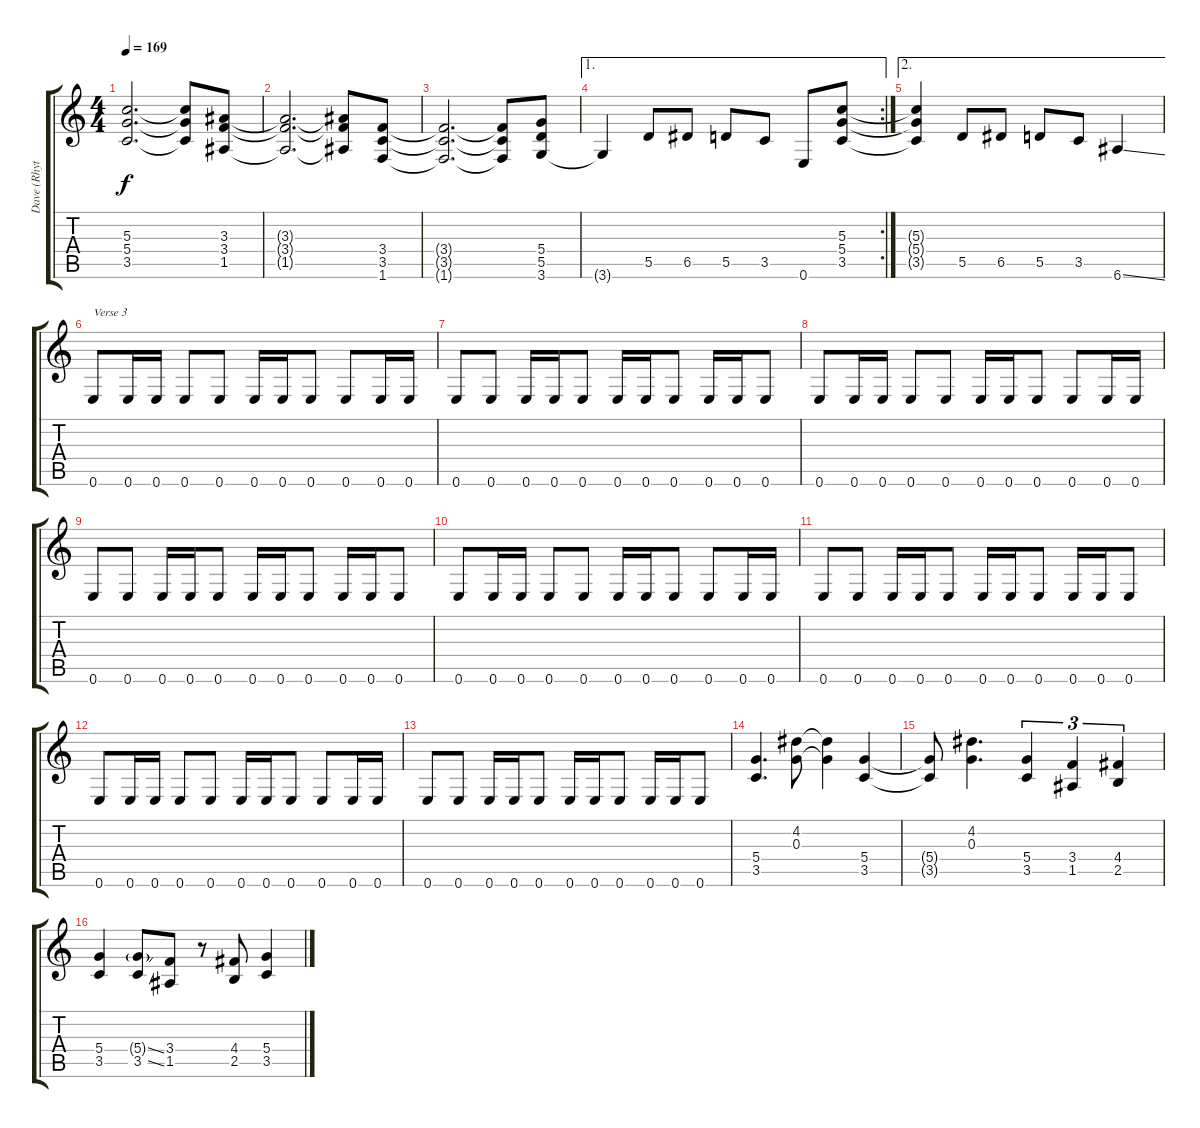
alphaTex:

\track ("Dave (Rhythm)" "Dave (Rhyt") {instrument distortionguitar}
\staff {score tabs}
\tuning (E4 B3 G3 D3 A2 E2) {hide}
\ts (4 4)
\tempo 169
\clef g2
\ks c
(5.3{t} 5.4{t} 3.5{t}).2{d dy f} (5.3{t} 5.4{t} 3.5{t}).8 (3.3 3.4 1.5).8 |
(3.3{t} 3.4{t} 1.5{t}).2{d} (3.3{t} 3.4{t} 1.5{t}).8 (3.4 3.5 1.6).8 |
(3.4{t} 3.5{t} 1.6{t}).2{d} (3.4{t} 3.5{t} 1.6{t}).8 (5.4 5.5 3.6).8 |
\ae 1
\rc 2
3.6{t}.4 5.5.8 6.5.8 5.5.8 3.5.8 0.6.8 (5.3 5.4 3.5).8 |
\ae 2
(5.3{t} 5.4{t} 3.5{t}).4 5.5.8 6.5.8 5.5.8 3.5.8 6.6{ss}.4 |
0.6.8{txt "Verse 3"} 0.6.16 0.6.16 0.6.8 0.6.8 0.6.16 0.6.16 0.6.8 0.6.8 0.6.16 0.6.16 |
0.6.8 0.6.8 0.6.16 0.6.16 0.6.8 0.6.16 0.6.16 0.6.8 0.6.16 0.6.16 0.6.8 |
0.6.8 0.6.16 0.6.16 0.6.8 0.6.8 0.6.16 0.6.16 0.6.8 0.6.8 0.6.16 0.6.16 |
0.6.8 0.6.8 0.6.16 0.6.16 0.6.8 0.6.16 0.6.16 0.6.8 0.6.16 0.6.16 0.6.8 |
0.6.8 0.6.16 0.6.16 0.6.8 0.6.8 0.6.16 0.6.16 0.6.8 0.6.8 0.6.16 0.6.16 |
0.6.8 0.6.8 0.6.16 0.6.16 0.6.8 0.6.16 0.6.16 0.6.8 0.6.16 0.6.16 0.6.8 |
0.6.8 0.6.16 0.6.16 0.6.8 0.6.8 0.6.16 0.6.16 0.6.8 0.6.8 0.6.16 0.6.16 |
0.6.8 0.6.8 0.6.16 0.6.16 0.6.8 0.6.16 0.6.16 0.6.8 0.6.16 0.6.16 0.6.8 |
(5.4 3.5).4{d} (4.2 0.3).8 (4.2{t} 0.3{t}).4 (5.4 3.5).4 |
(5.4{t} 3.5{t}).8 (4.2 0.3).4{d} (5.4 3.5).4{tu (3 2)} (3.4 1.5).4{tu (3 2)} (4.4 2.5).4{tu (3 2)} |
(5.4 3.5).4 (5.4{ss g} 3.5{ss}).8 (3.4 1.5).8 r.8 (4.4 2.5).8 (5.4 3.5).4
